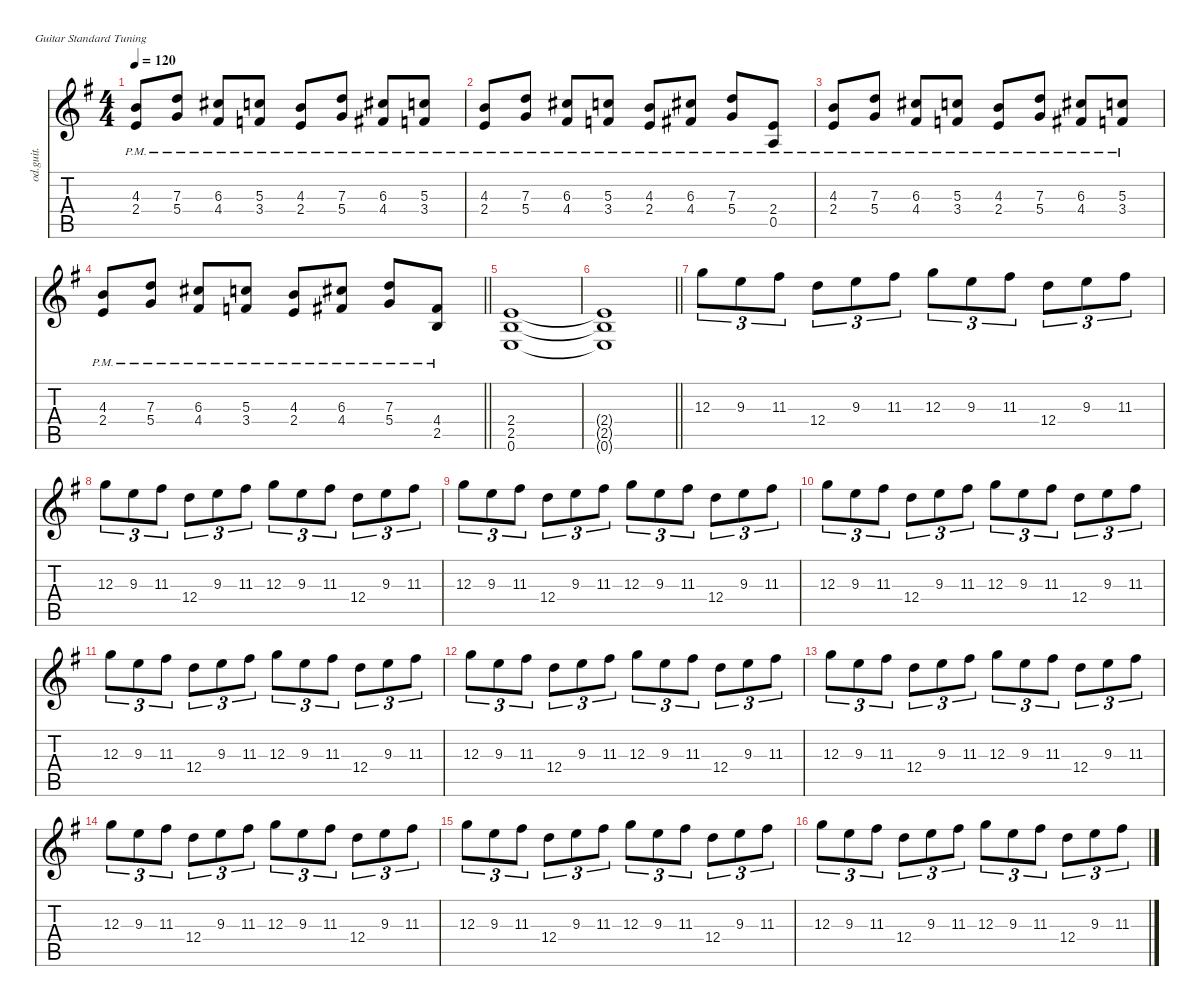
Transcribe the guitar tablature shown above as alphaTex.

\defaultSystemsLayout 4
\hideDynamics
\bracketExtendMode nobrackets
\otherSystemsTrackNameOrientation horizontal
\track ("Guitarra 1" "od.guit.") {defaultSystemsLayout 8 mute instrument overdrivenguitar}
\staff {score tabs}
\tuning (E4 B3 G3 D3 A2 E2)
\ts (4 4)
\tempo 120
\clef g2
\ks g
(4.3{pm acc forcenatural} 2.4{pm acc forcenatural}).8{dy f beam Up} (7.3{pm acc forcenatural} 5.4{pm acc forcenatural}).8{beam Up} (6.3{pm acc #} 4.4{pm acc #}).8{beam Up} (5.3{pm acc forcenatural} 3.4{pm acc forcenatural}).8{beam Up} (4.3{pm acc forcenatural} 2.4{pm acc forcenatural}).8{beam Up} (7.3{pm acc forcenatural} 5.4{pm acc forcenatural}).8{beam Up} (6.3{pm acc #} 4.4{pm acc #}).8{beam Up} (5.3{pm acc forcenatural} 3.4{pm acc forcenatural}).8{beam Up} |
(4.3{pm acc forcenatural} 2.4{pm acc forcenatural}).8{beam Up} (7.3{pm acc forcenatural} 5.4{pm acc forcenatural}).8{beam Up} (6.3{pm acc #} 4.4{pm acc #}).8{beam Up} (5.3{pm acc forcenatural} 3.4{pm acc forcenatural}).8{beam Up} (4.3{pm acc forcenatural} 2.4{pm acc forcenatural}).8{beam Up} (6.3{pm acc #} 4.4{pm acc #}).8{beam Up} (7.3{pm acc forcenatural} 5.4{pm acc forcenatural}).8{beam Up} (2.4{pm acc forcenatural} 0.5{pm acc forcenatural}).8{beam Up} |
(4.3{pm acc forcenatural} 2.4{pm acc forcenatural}).8{beam Up} (7.3{pm acc forcenatural} 5.4{pm acc forcenatural}).8{beam Up} (6.3{pm acc #} 4.4{pm acc #}).8{beam Up} (5.3{pm acc forcenatural} 3.4{pm acc forcenatural}).8{beam Up} (4.3{pm acc forcenatural} 2.4{pm acc forcenatural}).8{beam Up} (7.3{pm acc forcenatural} 5.4{pm acc forcenatural}).8{beam Up} (6.3{pm acc #} 4.4{pm acc #}).8{beam Up} (5.3{pm acc forcenatural} 3.4{pm acc forcenatural}).8{beam Up} |
\barLineRight lightlight
(4.3{pm acc forcenatural} 2.4{pm acc forcenatural}).8{beam Up} (7.3{pm acc forcenatural} 5.4{pm acc forcenatural}).8{beam Up} (6.3{pm acc #} 4.4{pm acc #}).8{beam Up} (5.3{pm acc forcenatural} 3.4{pm acc forcenatural}).8{beam Up} (4.3{pm acc forcenatural} 2.4{pm acc forcenatural}).8{beam Up} (6.3{pm acc #} 4.4{pm acc #}).8{beam Up} (7.3{pm acc forcenatural} 5.4{pm acc forcenatural}).8{beam Up} (4.4{pm acc #} 2.5{pm acc forcenatural}).8{beam Up} |
(2.4{acc forcenatural} 2.5{acc forcenatural} 0.6{acc forcenatural}).1{beam Up} |
\barLineRight lightlight
(2.4{t acc forcenatural} 2.5{t acc forcenatural} 0.6{t acc forcenatural}).1{beam Up} |
12.3{acc forcenatural}.8{tu (3 2) beam Down} 9.3{acc forcenatural}.8{tu (3 2) beam Down} 11.3{acc #}.8{tu (3 2) beam Down} 12.4{acc forcenatural}.8{tu (3 2) beam Down} 9.3{acc forcenatural}.8{tu (3 2) beam Down} 11.3{acc #}.8{tu (3 2) beam Down} 12.3{acc forcenatural}.8{tu (3 2) beam Down} 9.3{acc forcenatural}.8{tu (3 2) beam Down} 11.3{acc #}.8{tu (3 2) beam Down} 12.4{acc forcenatural}.8{tu (3 2) beam Down} 9.3{acc forcenatural}.8{tu (3 2) beam Down} 11.3{acc #}.8{tu (3 2) beam Down} |
12.3{acc forcenatural}.8{tu (3 2) beam Down} 9.3{acc forcenatural}.8{tu (3 2) beam Down} 11.3{acc #}.8{tu (3 2) beam Down} 12.4{acc forcenatural}.8{tu (3 2) beam Down} 9.3{acc forcenatural}.8{tu (3 2) beam Down} 11.3{acc #}.8{tu (3 2) beam Down} 12.3{acc forcenatural}.8{tu (3 2) beam Down} 9.3{acc forcenatural}.8{tu (3 2) beam Down} 11.3{acc #}.8{tu (3 2) beam Down} 12.4{acc forcenatural}.8{tu (3 2) beam Down} 9.3{acc forcenatural}.8{tu (3 2) beam Down} 11.3{acc #}.8{tu (3 2) beam Down} |
12.3{acc forcenatural}.8{tu (3 2) beam Down} 9.3{acc forcenatural}.8{tu (3 2) beam Down} 11.3{acc #}.8{tu (3 2) beam Down} 12.4{acc forcenatural}.8{tu (3 2) beam Down} 9.3{acc forcenatural}.8{tu (3 2) beam Down} 11.3{acc #}.8{tu (3 2) beam Down} 12.3{acc forcenatural}.8{tu (3 2) beam Down} 9.3{acc forcenatural}.8{tu (3 2) beam Down} 11.3{acc #}.8{tu (3 2) beam Down} 12.4{acc forcenatural}.8{tu (3 2) beam Down} 9.3{acc forcenatural}.8{tu (3 2) beam Down} 11.3{acc #}.8{tu (3 2) beam Down} |
12.3{acc forcenatural}.8{tu (3 2) beam Down} 9.3{acc forcenatural}.8{tu (3 2) beam Down} 11.3{acc #}.8{tu (3 2) beam Down} 12.4{acc forcenatural}.8{tu (3 2) beam Down} 9.3{acc forcenatural}.8{tu (3 2) beam Down} 11.3{acc #}.8{tu (3 2) beam Down} 12.3{acc forcenatural}.8{tu (3 2) beam Down} 9.3{acc forcenatural}.8{tu (3 2) beam Down} 11.3{acc #}.8{tu (3 2) beam Down} 12.4{acc forcenatural}.8{tu (3 2) beam Down} 9.3{acc forcenatural}.8{tu (3 2) beam Down} 11.3{acc #}.8{tu (3 2) beam Down} |
12.3{acc forcenatural}.8{tu (3 2) beam Down} 9.3{acc forcenatural}.8{tu (3 2) beam Down} 11.3{acc #}.8{tu (3 2) beam Down} 12.4{acc forcenatural}.8{tu (3 2) beam Down} 9.3{acc forcenatural}.8{tu (3 2) beam Down} 11.3{acc #}.8{tu (3 2) beam Down} 12.3{acc forcenatural}.8{tu (3 2) beam Down} 9.3{acc forcenatural}.8{tu (3 2) beam Down} 11.3{acc #}.8{tu (3 2) beam Down} 12.4{acc forcenatural}.8{tu (3 2) beam Down} 9.3{acc forcenatural}.8{tu (3 2) beam Down} 11.3{acc #}.8{tu (3 2) beam Down} |
12.3{acc forcenatural}.8{tu (3 2) beam Down} 9.3{acc forcenatural}.8{tu (3 2) beam Down} 11.3{acc #}.8{tu (3 2) beam Down} 12.4{acc forcenatural}.8{tu (3 2) beam Down} 9.3{acc forcenatural}.8{tu (3 2) beam Down} 11.3{acc #}.8{tu (3 2) beam Down} 12.3{acc forcenatural}.8{tu (3 2) beam Down} 9.3{acc forcenatural}.8{tu (3 2) beam Down} 11.3{acc #}.8{tu (3 2) beam Down} 12.4{acc forcenatural}.8{tu (3 2) beam Down} 9.3{acc forcenatural}.8{tu (3 2) beam Down} 11.3{acc #}.8{tu (3 2) beam Down} |
12.3{acc forcenatural}.8{tu (3 2) beam Down} 9.3{acc forcenatural}.8{tu (3 2) beam Down} 11.3{acc #}.8{tu (3 2) beam Down} 12.4{acc forcenatural}.8{tu (3 2) beam Down} 9.3{acc forcenatural}.8{tu (3 2) beam Down} 11.3{acc #}.8{tu (3 2) beam Down} 12.3{acc forcenatural}.8{tu (3 2) beam Down} 9.3{acc forcenatural}.8{tu (3 2) beam Down} 11.3{acc #}.8{tu (3 2) beam Down} 12.4{acc forcenatural}.8{tu (3 2) beam Down} 9.3{acc forcenatural}.8{tu (3 2) beam Down} 11.3{acc #}.8{tu (3 2) beam Down} |
12.3{acc forcenatural}.8{tu (3 2) beam Down} 9.3{acc forcenatural}.8{tu (3 2) beam Down} 11.3{acc #}.8{tu (3 2) beam Down} 12.4{acc forcenatural}.8{tu (3 2) beam Down} 9.3{acc forcenatural}.8{tu (3 2) beam Down} 11.3{acc #}.8{tu (3 2) beam Down} 12.3{acc forcenatural}.8{tu (3 2) beam Down} 9.3{acc forcenatural}.8{tu (3 2) beam Down} 11.3{acc #}.8{tu (3 2) beam Down} 12.4{acc forcenatural}.8{tu (3 2) beam Down} 9.3{acc forcenatural}.8{tu (3 2) beam Down} 11.3{acc #}.8{tu (3 2) beam Down} |
12.3{acc forcenatural}.8{tu (3 2) beam Down} 9.3{acc forcenatural}.8{tu (3 2) beam Down} 11.3{acc #}.8{tu (3 2) beam Down} 12.4{acc forcenatural}.8{tu (3 2) beam Down} 9.3{acc forcenatural}.8{tu (3 2) beam Down} 11.3{acc #}.8{tu (3 2) beam Down} 12.3{acc forcenatural}.8{tu (3 2) beam Down} 9.3{acc forcenatural}.8{tu (3 2) beam Down} 11.3{acc #}.8{tu (3 2) beam Down} 12.4{acc forcenatural}.8{tu (3 2) beam Down} 9.3{acc forcenatural}.8{tu (3 2) beam Down} 11.3{acc #}.8{tu (3 2) beam Down} |
12.3{acc forcenatural}.8{tu (3 2) beam Down} 9.3{acc forcenatural}.8{tu (3 2) beam Down} 11.3{acc #}.8{tu (3 2) beam Down} 12.4{acc forcenatural}.8{tu (3 2) beam Down} 9.3{acc forcenatural}.8{tu (3 2) beam Down} 11.3{acc #}.8{tu (3 2) beam Down} 12.3{acc forcenatural}.8{tu (3 2) beam Down} 9.3{acc forcenatural}.8{tu (3 2) beam Down} 11.3{acc #}.8{tu (3 2) beam Down} 12.4{acc forcenatural}.8{tu (3 2) beam Down} 9.3{acc forcenatural}.8{tu (3 2) beam Down} 11.3{acc #}.8{tu (3 2) beam Down}
